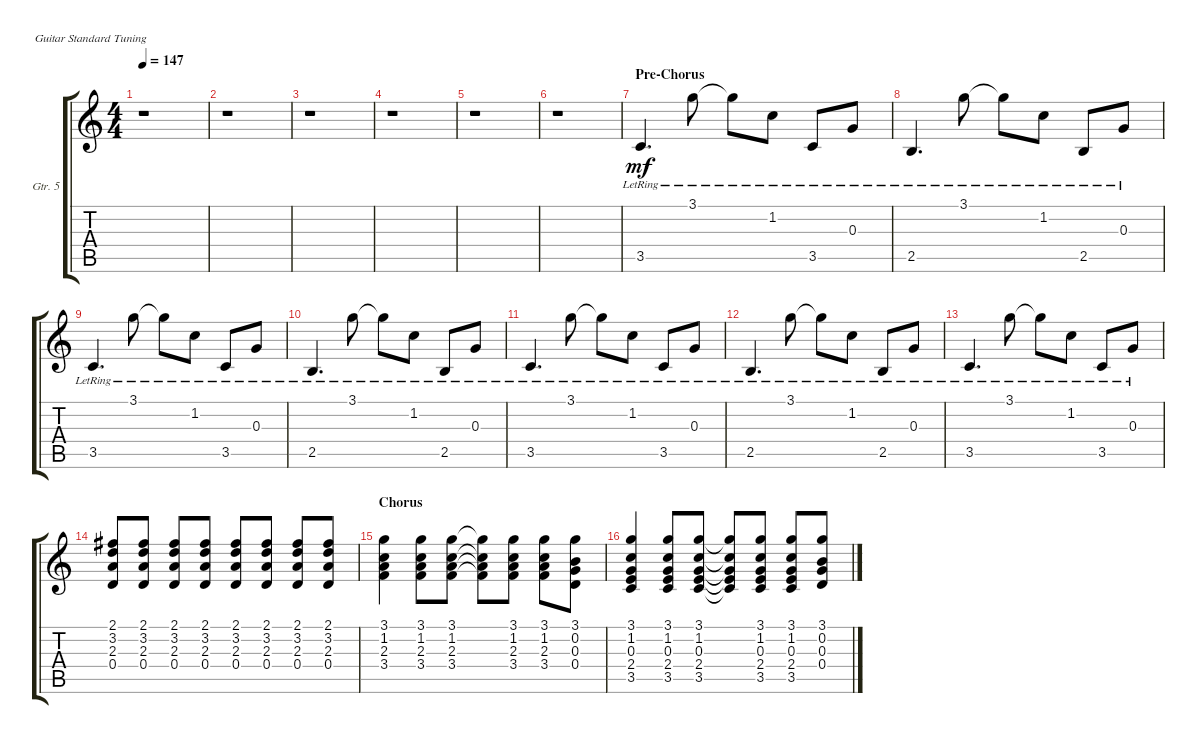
\defaultSystemsLayout 4
\bracketExtendMode groupsimilarinstruments
\firstSystemTrackNameOrientation horizontal
\otherSystemsTrackNameOrientation horizontal
\track ("Guitar 5" "Gtr. 5") {instrument acousticguitarsteel}
\staff {score tabs}
\tuning (E4 B3 G3 D3 A2 E2)
\ts (4 4)
\tempo 147
\clef g2
\ks c
r.1{dy mf} |
r.1 |
r.1 |
r.1 |
r.1 |
r.1 |
\section ("" "Pre-Chorus")
3.5{lr}.4{d} 3.1{lr}.8 3.1{lr t}.8 1.2{lr}.8 3.5{lr}.8 0.3{lr}.8 |
2.5{lr}.4{d} 3.1{lr}.8 3.1{lr t}.8 1.2{lr}.8 2.5{lr}.8 0.3{lr}.8 |
3.5{lr}.4{d} 3.1{lr}.8 3.1{lr t}.8 1.2{lr}.8 3.5{lr}.8 0.3{lr}.8 |
2.5{lr}.4{d} 3.1{lr}.8 3.1{lr t}.8 1.2{lr}.8 2.5{lr}.8 0.3{lr}.8 |
3.5{lr}.4{d} 3.1{lr}.8 3.1{lr t}.8 1.2{lr}.8 3.5{lr}.8 0.3{lr}.8 |
2.5{lr}.4{d} 3.1{lr}.8 3.1{lr t}.8 1.2{lr}.8 2.5{lr}.8 0.3{lr}.8 |
3.5{lr}.4{d} 3.1{lr}.8 3.1{lr t}.8 1.2{lr}.8 3.5{lr}.8 0.3{lr}.8 |
(0.4 2.3 3.2 2.1).8 (0.4 2.3 3.2 2.1).8 (0.4 2.3 3.2 2.1).8 (0.4 2.3 3.2 2.1).8 (0.4 2.3 3.2 2.1).8 (0.4 2.3 3.2 2.1).8 (0.4 2.3 3.2 2.1).8 (0.4 2.3 3.2 2.1).8 |
\section ("" "Chorus")
(3.1 1.2 2.3 3.4).4 (3.1 1.2 2.3 3.4).8 (3.1 1.2 2.3 3.4).8 (3.1{t} 1.2{t} 2.3{t} 3.4{t}).8 (3.1 1.2 2.3 3.4).8 (3.1 1.2 2.3 3.4).8 (3.1 0.2 0.3 0.4).8 |
(3.5 2.4 0.3 1.2 3.1).4 (3.5 2.4 0.3 1.2 3.1).8 (3.5 2.4 0.3 1.2 3.1).8 (3.5{t} 2.4{t} 0.3{t} 1.2{t} 3.1{t}).8 (3.5 2.4 0.3 1.2 3.1).8 (3.5 2.4 0.3 1.2 3.1).8 (3.1 0.2 0.3 0.4).8
